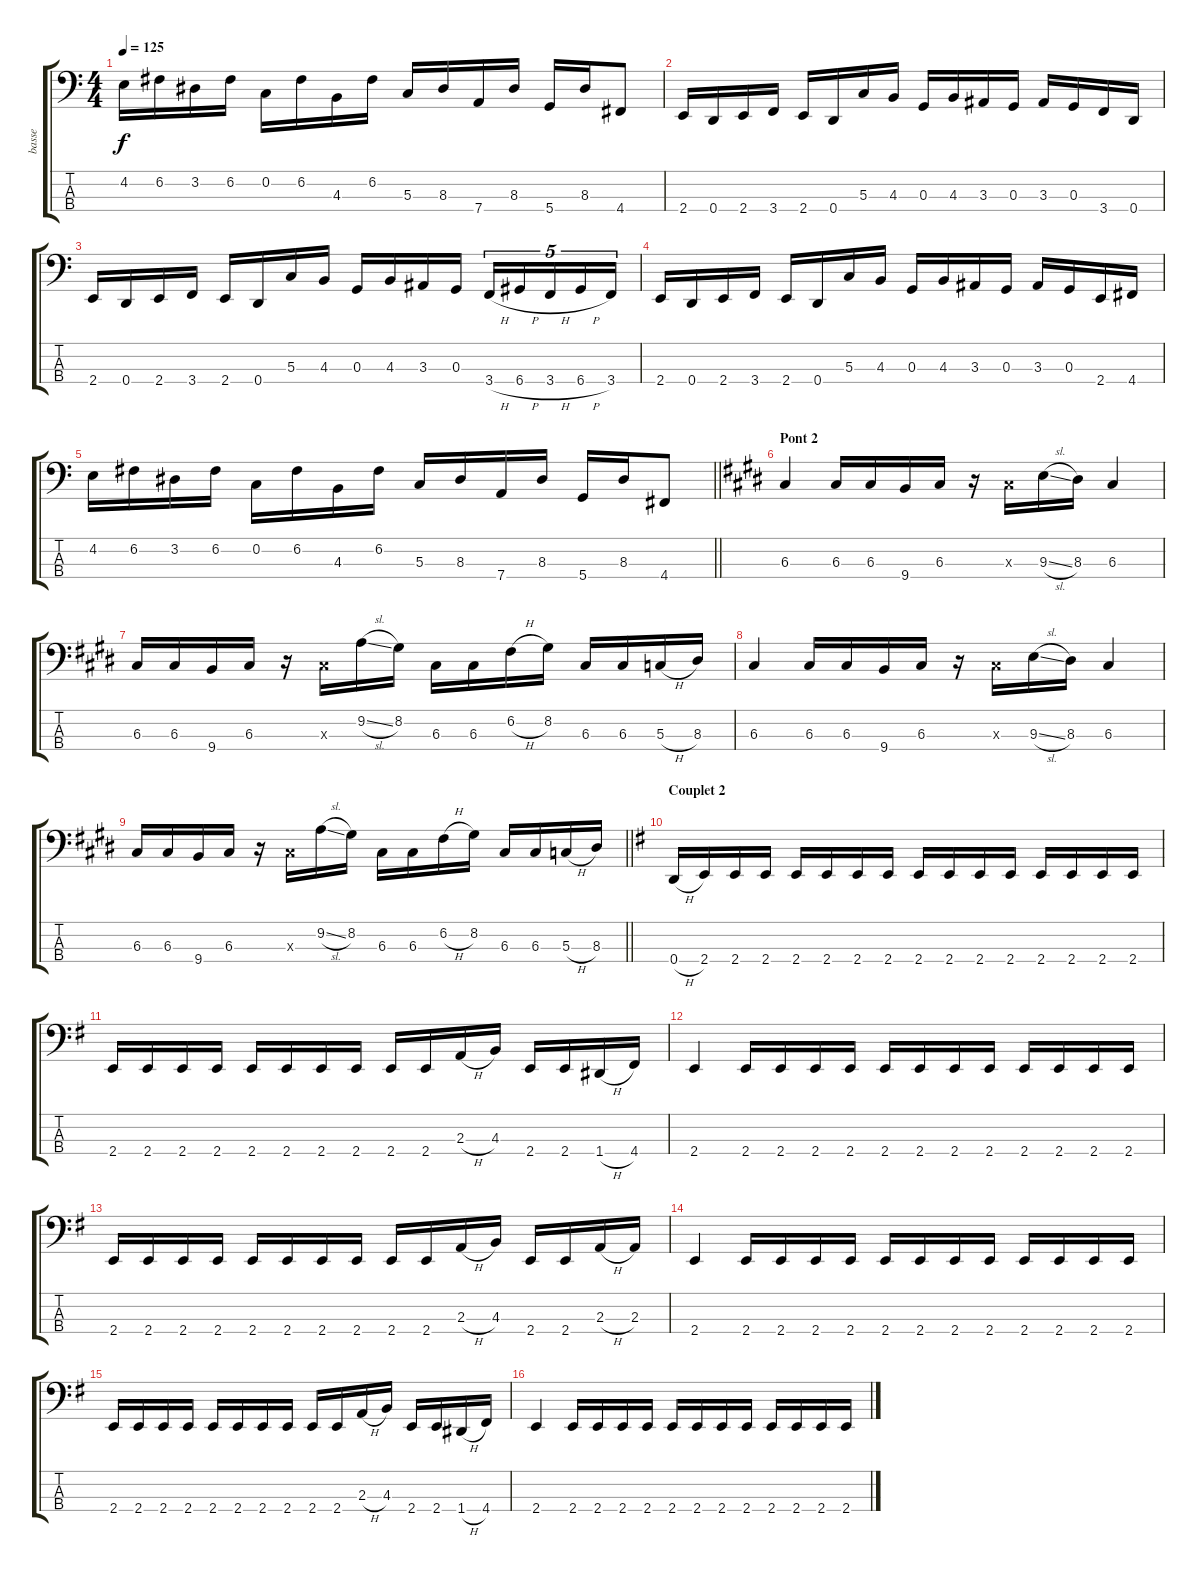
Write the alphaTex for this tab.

\track ("basse" "basse") {instrument electricbassfinger}
\staff {score tabs}
\tuning (F2 C2 G1 D1) {hide}
\ts (4 4)
\tempo 125
\clef f4
\ks aminor
4.2.16{dy f} 6.2.16 3.2.16 6.2.16 0.2.16 6.2.16 4.3.16 6.2.16 5.3.16 8.3.16 7.4.16 8.3.16 5.4.16 8.3.16 4.4.8 |
2.4.16 0.4.16 2.4.16 3.4.16 2.4.16 0.4.16 5.3.16 4.3.16 0.3.16 4.3.16 3.3.16 0.3.16 3.3.16 0.3.16 3.4.16 0.4.16 |
2.4.16 0.4.16 2.4.16 3.4.16 2.4.16 0.4.16 5.3.16 4.3.16 0.3.16 4.3.16 3.3.16 0.3.16 3.4{h}.16{tu (5 4)} 6.4{h}.16{tu (5 4)} 3.4{h}.16{tu (5 4)} 6.4{h}.16{tu (5 4)} 3.4.16{tu (5 4)} |
2.4.16 0.4.16 2.4.16 3.4.16 2.4.16 0.4.16 5.3.16 4.3.16 0.3.16 4.3.16 3.3.16 0.3.16 3.3.16 0.3.16 2.4.16 4.4.16 |
\barLineRight lightlight
4.2.16 6.2.16 3.2.16 6.2.16 0.2.16 6.2.16 4.3.16 6.2.16 5.3.16 8.3.16 7.4.16 8.3.16 5.4.16 8.3.16 4.4.8 |
\section ("" "Pont 2")
\ks c#minor
6.3.4 6.3.16 6.3.16 9.4.16 6.3.16 r.16 6.3{x}.16 9.3{sl}.16 8.3.16 6.3.4 |
6.3.16 6.3.16 9.4.16 6.3.16 r.16 6.3{x}.16 9.2{sl}.16 8.2.16 6.3.16 6.3.16 6.2{h}.16 8.2.16 6.3.16 6.3.16 5.3{h}.16 8.3.16 |
6.3.4 6.3.16 6.3.16 9.4.16 6.3.16 r.16 6.3{x}.16 9.3{sl}.16 8.3.16 6.3.4 |
\barLineRight lightlight
6.3.16 6.3.16 9.4.16 6.3.16 r.16 6.3{x}.16 9.2{sl}.16 8.2.16 6.3.16 6.3.16 6.2{h}.16 8.2.16 6.3.16 6.3.16 5.3{h}.16 8.3.16 |
\section ("" "Couplet 2")
\ks eminor
0.4{h}.16 2.4.16 2.4.16 2.4.16 2.4.16 2.4.16 2.4.16 2.4.16 2.4.16 2.4.16 2.4.16 2.4.16 2.4.16 2.4.16 2.4.16 2.4.16 |
2.4.16 2.4.16 2.4.16 2.4.16 2.4.16 2.4.16 2.4.16 2.4.16 2.4.16 2.4.16 2.3{h}.16 4.3.16 2.4.16 2.4.16 1.4{h}.16 4.4.16 |
2.4.4 2.4.16 2.4.16 2.4.16 2.4.16 2.4.16 2.4.16 2.4.16 2.4.16 2.4.16 2.4.16 2.4.16 2.4.16 |
2.4.16 2.4.16 2.4.16 2.4.16 2.4.16 2.4.16 2.4.16 2.4.16 2.4.16 2.4.16 2.3{h}.16 4.3.16 2.4.16 2.4.16 2.3{h}.16 2.3.16 |
2.4.4 2.4.16 2.4.16 2.4.16 2.4.16 2.4.16 2.4.16 2.4.16 2.4.16 2.4.16 2.4.16 2.4.16 2.4.16 |
2.4.16 2.4.16 2.4.16 2.4.16 2.4.16 2.4.16 2.4.16 2.4.16 2.4.16 2.4.16 2.3{h}.16 4.3.16 2.4.16 2.4.16 1.4{h}.16 4.4.16 |
2.4.4 2.4.16 2.4.16 2.4.16 2.4.16 2.4.16 2.4.16 2.4.16 2.4.16 2.4.16 2.4.16 2.4.16 2.4.16
